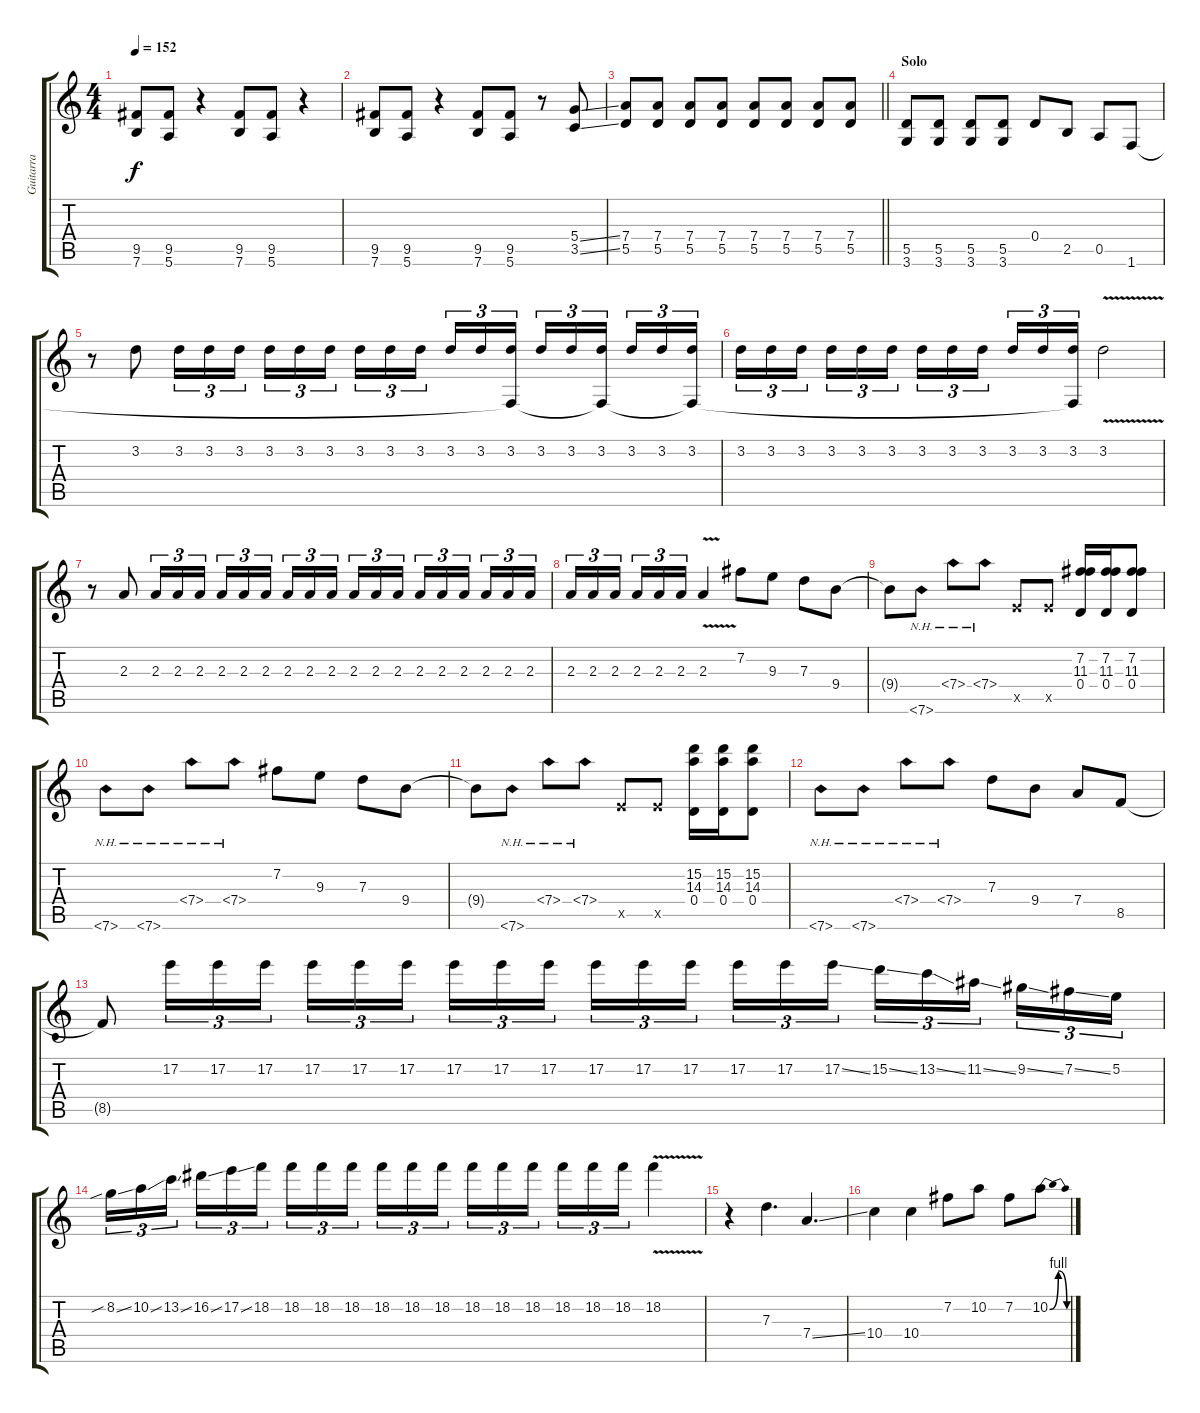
\track ("Guitarra" "Guitarra") {instrument overdrivenguitar}
\staff {score tabs}
\tuning (E4 B3 G3 D3 A2 E2) {hide}
\ts (4 4)
\tempo 152
\clef g2
\ks c
(9.5 7.6).8{dy f} (9.5 5.6).8 r.4 (9.5 7.6).8 (9.5 5.6).8 r.4 |
(9.5 7.6).8 (9.5 5.6).8 r.4 (9.5 7.6).8 (9.5 5.6).8 r.8 (5.4{ss} 3.5{ss}).8 |
\barLineRight lightlight
(7.4 5.5).8 (7.4 5.5).8 (7.4 5.5).8 (7.4 5.5).8 (7.4 5.5).8 (7.4 5.5).8 (7.4 5.5).8 (7.4 5.5).8 |
\section ("" "Solo")
(5.5 3.6).8 (5.5 3.6).8 (5.5 3.6).8 (5.5 3.6).8 0.4.8 2.5.8 0.5.8 1.6.8 |
r.8 3.2.8 3.2.16{tu (3 2)} 3.2.16{tu (3 2)} 3.2.16{tu (3 2) beam splitsecondary} 3.2.16{tu (3 2)} 3.2.16{tu (3 2)} 3.2.16{tu (3 2)} 3.2.16{tu (3 2)} 3.2.16{tu (3 2)} 3.2.16{tu (3 2) beam splitsecondary} 3.2.16{tu (3 2)} 3.2.16{tu (3 2)} (3.2 1.6{t}).16{tu (3 2)} 3.2.16{tu (3 2)} 3.2.16{tu (3 2)} (3.2 1.6{t}).16{tu (3 2) beam splitsecondary} 3.2.16{tu (3 2)} 3.2.16{tu (3 2)} (3.2 1.6{t}).16{tu (3 2)} |
3.2.16{tu (3 2)} 3.2.16{tu (3 2)} 3.2.16{tu (3 2) beam splitsecondary} 3.2.16{tu (3 2)} 3.2.16{tu (3 2)} 3.2.16{tu (3 2)} 3.2.16{tu (3 2)} 3.2.16{tu (3 2)} 3.2.16{tu (3 2) beam splitsecondary} 3.2.16{tu (3 2)} 3.2.16{tu (3 2)} (3.2 1.6{t}).16{tu (3 2)} 3.2{v}.2 |
r.8 2.3.8 2.3.16{tu (3 2)} 2.3.16{tu (3 2)} 2.3.16{tu (3 2) beam splitsecondary} 2.3.16{tu (3 2)} 2.3.16{tu (3 2)} 2.3.16{tu (3 2)} 2.3.16{tu (3 2)} 2.3.16{tu (3 2)} 2.3.16{tu (3 2) beam splitsecondary} 2.3.16{tu (3 2)} 2.3.16{tu (3 2)} 2.3.16{tu (3 2)} 2.3.16{tu (3 2)} 2.3.16{tu (3 2)} 2.3.16{tu (3 2) beam splitsecondary} 2.3.16{tu (3 2)} 2.3.16{tu (3 2)} 2.3.16{tu (3 2)} |
2.3.16{tu (3 2)} 2.3.16{tu (3 2)} 2.3.16{tu (3 2) beam splitsecondary} 2.3.16{tu (3 2)} 2.3.16{tu (3 2)} 2.3.16{tu (3 2)} 2.3{v}.4 7.2.8 9.3.8 7.3.8 9.4.8 |
9.4{t}.8 7.6{nh}.8 7.4{nh}.8 7.4{nh}.8 7.5{x}.8 7.5{x}.8 (7.2 11.3 0.4).16 (7.2 11.3 0.4).16 (7.2 11.3 0.4).8 |
7.6{nh}.8 7.6{nh}.8 7.4{nh}.8 7.4{nh}.8 7.2.8 9.3.8 7.3.8 9.4.8 |
9.4{t}.8 7.6{nh}.8 7.4{nh}.8 7.4{nh}.8 7.5{x}.8 7.5{x}.8 (15.2 14.3 0.4).16 (15.2 14.3 0.4).16 (15.2 14.3 0.4).8 |
7.6{nh}.8 7.6{nh}.8 7.4{nh}.8 7.4{nh}.8 7.3.8 9.4.8 7.4.8 8.5.8 |
8.5{t}.8 17.2.16{tu (3 2)} 17.2.16{tu (3 2)} 17.2.16{tu (3 2)} 17.2.16{tu (3 2)} 17.2.16{tu (3 2)} 17.2.16{tu (3 2) beam splitsecondary} 17.2.16{tu (3 2)} 17.2.16{tu (3 2)} 17.2.16{tu (3 2)} 17.2.16{tu (3 2)} 17.2.16{tu (3 2)} 17.2.16{tu (3 2) beam splitsecondary} 17.2.16{tu (3 2)} 17.2.16{tu (3 2)} 17.2{ss}.16{tu (3 2)} 15.2{ss}.16{tu (3 2)} 13.2{ss}.16{tu (3 2)} 11.2{ss}.16{tu (3 2) beam splitsecondary} 9.2{ss}.16{tu (3 2)} 7.2{ss}.16{tu (3 2)} 5.2.16{tu (3 2)} |
8.2{sib ss}.16{tu (3 2)} 10.2{ss}.16{tu (3 2)} 13.2{ss}.16{tu (3 2) beam splitsecondary} 16.2{ss}.16{tu (3 2)} 17.2{ss}.16{tu (3 2)} 18.2.16{tu (3 2)} 18.2.16{tu (3 2)} 18.2.16{tu (3 2)} 18.2.16{tu (3 2) beam splitsecondary} 18.2.16{tu (3 2)} 18.2.16{tu (3 2)} 18.2.16{tu (3 2)} 18.2.16{tu (3 2)} 18.2.16{tu (3 2)} 18.2.16{tu (3 2) beam splitsecondary} 18.2.16{tu (3 2)} 18.2.16{tu (3 2)} 18.2.16{tu (3 2)} 18.2{v}.4 |
r.4 7.3.4{d} 7.4{ss}.4{d} |
10.4.4 10.4.4 7.2.8 10.2.8 7.2.8 10.2{be (bendrelease 0 0 10 4 50 4 60 0)}.8
